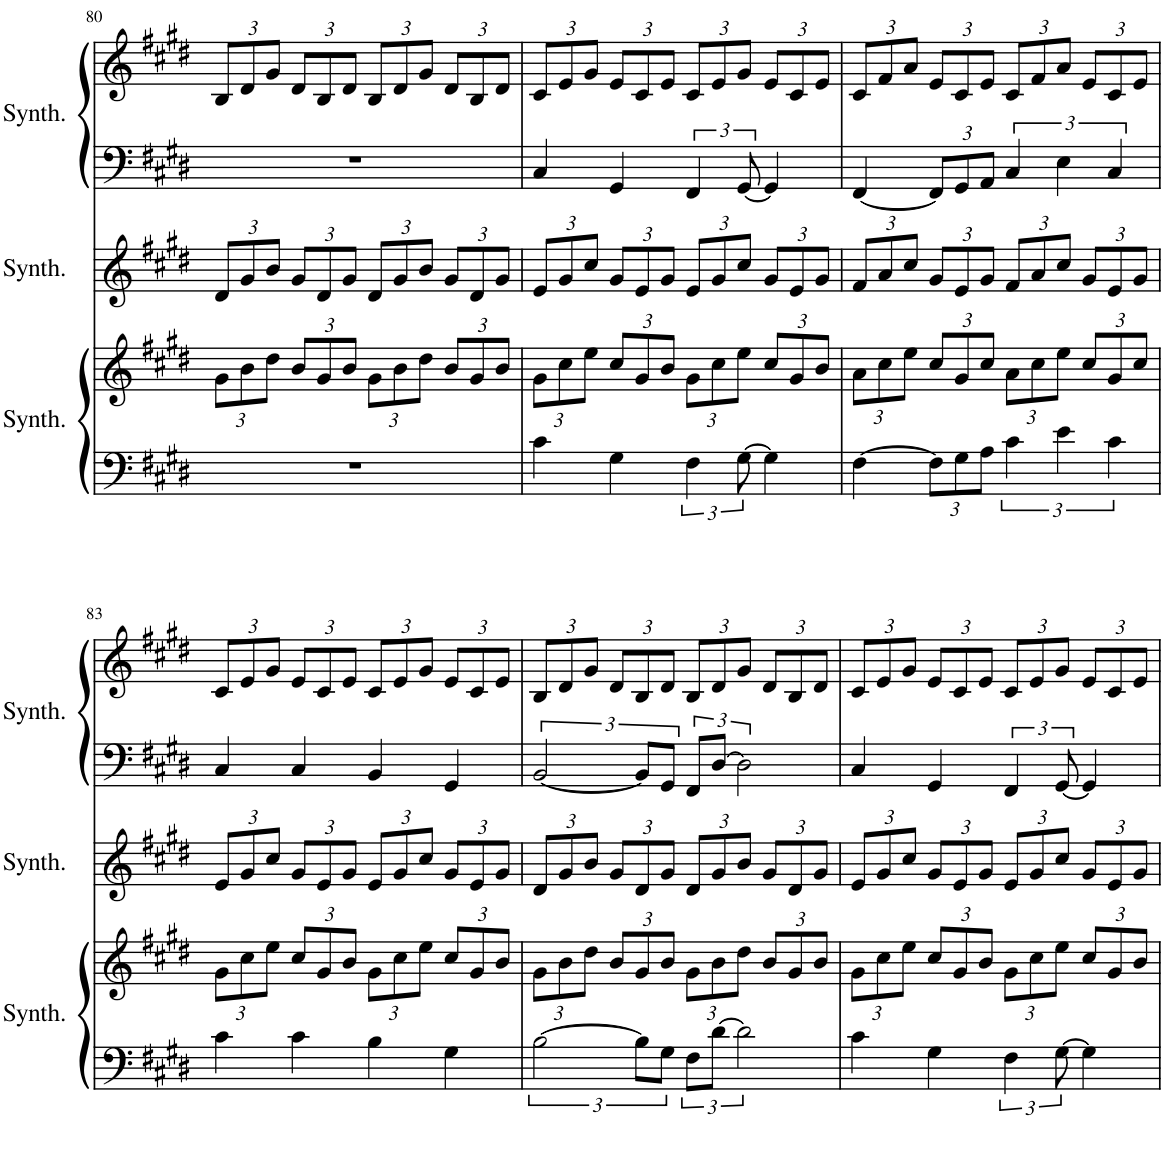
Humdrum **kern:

**kern	**kern	**kern	**kern	**kern
*part3	*part3	*part2	*part1	*part1
*staff5	*staff4	*staff3	*staff2	*staff1
*I"Square Synthesizer	*	*I"Square Synthesizer	*I"Square Synthesizer	*
*I'Synth.	*	*I'Synth.	*I'Synth.	*
!!LO:PB:g=z
*clefF4	*clefG2	*clefG2	*clefF4	*clefG2
*k[f#c#g#d#]	*k[f#c#g#d#]	*k[f#c#g#d#]	*k[f#c#g#d#]	*k[f#c#g#d#]
*M4/4	*M4/4	*M4/4	*M4/4	*M4/4
*	*Xbrackettup	*Xbrackettup	*	*Xbrackettup
=80	=80	=80	=80	=80
1r	12g#\L	12d#/L	1r	12B/L
.	12b\	12g#/	.	12d#/
.	12dd#\J	12b/J	.	12g#/J
.	12b/L	12g#/L	.	12d#/L
.	12g#/	12d#/	.	12B/
.	12b/J	12g#/J	.	12d#/J
.	12g#\L	12d#/L	.	12B/L
.	12b\	12g#/	.	12d#/
.	12dd#\J	12b/J	.	12g#/J
.	12b/L	12g#/L	.	12d#/L
.	12g#/	12d#/	.	12B/
.	12b/J	12g#/J	.	12d#/J
=81	=81	=81	=81	=81
4c#\	12g#\L	12e/L	4C#/	12c#/L
.	12cc#\	12g#/	.	12e/
.	12ee\J	12cc#/J	.	12g#/J
4G#\	12cc#/L	12g#/L	4GG#/	12e/L
.	12g#/	12e/	.	12c#/
.	12b/J	12g#/J	.	12e/J
6F#\	12g#\L	12e/L	6FF#/	12c#/L
.	12cc#\	12g#/	.	12e/
[12G#\	12ee\J	12cc#/J	[12GG#/	12g#/J
4G#\]	12cc#/L	12g#/L	4GG#/]	12e/L
.	12g#/	12e/	.	12c#/
.	12b/J	12g#/J	.	12e/J
=82	=82	=82	=82	=82
[4F#\	12a\L	12f#/L	[4FF#/	12c#/L
.	12cc#\	12a/	.	12f#/
.	12ee\J	12cc#/J	.	12a/J
*Xbrackettup	*	*	*Xbrackettup	*
12F#\L]	12cc#/L	12g#/L	12FF#/L]	12e/L
12G#\	12g#/	12e/	12GG#/	12c#/
12A\J	12cc#/J	12g#/J	12AA/J	12e/J
*brackettup	*	*	*brackettup	*
6c#\	12a\L	12f#/L	6C#/	12c#/L
.	12cc#\	12a/	.	12f#/
6e\	12ee\J	12cc#/J	6E\	12a/J
.	12cc#/L	12g#/L	.	12e/L
6c#\	12g#/	12e/	6C#/	12c#/
.	12cc#/J	12g#/J	.	12e/J
!!LO:LB:g=z
=83	=83	=83	=83	=83
4c#\	12g#\L	12e/L	4C#/	12c#/L
.	12cc#\	12g#/	.	12e/
.	12ee\J	12cc#/J	.	12g#/J
4c#\	12cc#/L	12g#/L	4C#/	12e/L
.	12g#/	12e/	.	12c#/
.	12b/J	12g#/J	.	12e/J
4B\	12g#\L	12e/L	4BB/	12c#/L
.	12cc#\	12g#/	.	12e/
.	12ee\J	12cc#/J	.	12g#/J
4G#\	12cc#/L	12g#/L	4GG#/	12e/L
.	12g#/	12e/	.	12c#/
.	12b/J	12g#/J	.	12e/J
=84	=84	=84	=84	=84
[3B\	12g#\L	12d#/L	[3BB/	12B/L
.	12b\	12g#/	.	12d#/
.	12dd#\J	12b/J	.	12g#/J
.	12b/L	12g#/L	.	12d#/L
12B\L]	12g#/	12d#/	12BB/L]	12B/
12G#\J	12b/J	12g#/J	12GG#/J	12d#/J
12F#\L	12g#\L	12d#/L	12FF#/L	12B/L
[12d#\J	12b\	12g#/	[12D#/J	12d#/
3d#\]	12dd#\J	12b/J	3D#\]	12g#/J
.	12b/L	12g#/L	.	12d#/L
.	12g#/	12d#/	.	12B/
.	12b/J	12g#/J	.	12d#/J
=85	=85	=85	=85	=85
4c#\	12g#\L	12e/L	4C#/	12c#/L
.	12cc#\	12g#/	.	12e/
.	12ee\J	12cc#/J	.	12g#/J
4G#\	12cc#/L	12g#/L	4GG#/	12e/L
.	12g#/	12e/	.	12c#/
.	12b/J	12g#/J	.	12e/J
6F#\	12g#\L	12e/L	6FF#/	12c#/L
.	12cc#\	12g#/	.	12e/
[12G#\	12ee\J	12cc#/J	[12GG#/	12g#/J
4G#\]	12cc#/L	12g#/L	4GG#/]	12e/L
.	12g#/	12e/	.	12c#/
.	12b/J	12g#/J	.	12e/J
=	=	=	=	=
*-	*-	*-	*-	*-
